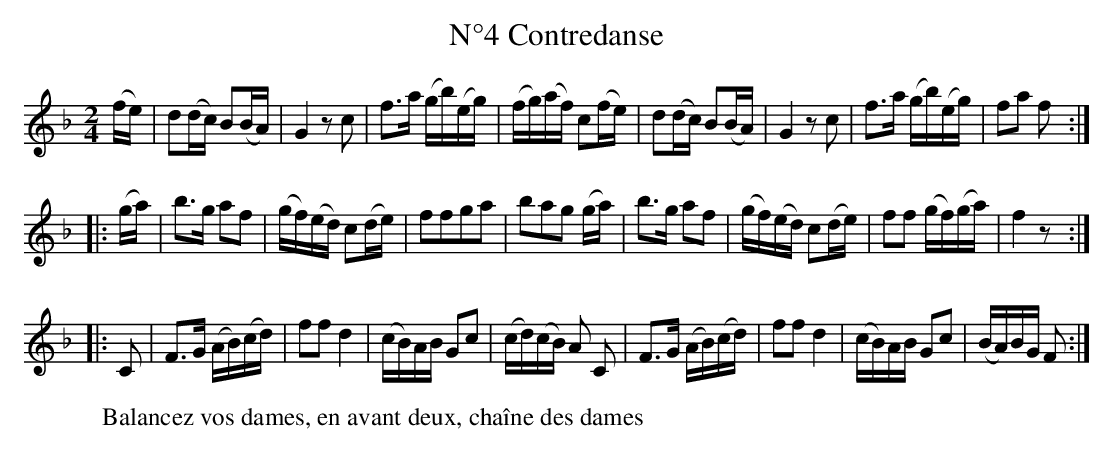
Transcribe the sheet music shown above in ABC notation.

X:1
T:N°4 Contredanse
M:2/4
K:Fmaj
L:1/16
(fe)|d2(dc) B2(BA)|G4 z2c2|f2>a2 (gb)(eg)|(fg)(af) c2(fe)|d2(dc) B2(BA)|G4 z2c2|f2>a2 (gb)(eg)|f2a2 f2:|
|:(ga)|b2>g2 a2f2|(gf)(ed) c2(de)|f2f2g2a2|b2a2g2 (ga)|b2>g2 a2f2|(gf)(ed) c2(de)|f2f2 (gf)(ga)|f4 z2:|
|:C2|F2>G2 (AB)(cd)|f2f2 d4|(cB)AB G2c2|(cd)(cB) A2 C2|F2>G2 (AB)(cd)|f2f2 d4|(cB)AB G2c2|(BA)BG F2:|]
W:Balancez vos dames, en avant deux, chaîne des dames
